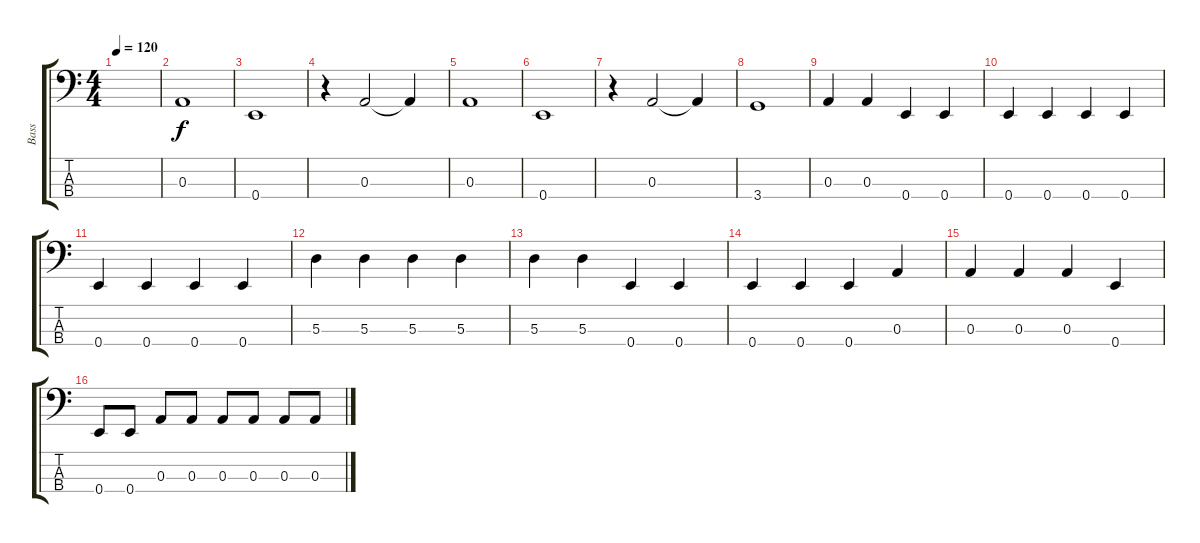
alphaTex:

\track ("Bass" "Bass") {instrument electricbasspick}
\staff {score tabs}
\tuning (G2 D2 A1 E1) {hide}
\ts (4 4)
\tempo 120
\clef f4
\ks c
|
0.3.1 |
0.4.1 |
r.4 0.3.2 0.3{t}.4 |
0.3.1 |
0.4.1 |
r.4 0.3.2 0.3{t}.4 |
3.4.1 |
0.3.4 0.3.4 0.4.4 0.4.4 |
0.4.4 0.4.4 0.4.4 0.4.4 |
0.4.4 0.4.4 0.4.4 0.4.4 |
5.3.4 5.3.4 5.3.4 5.3.4 |
5.3.4 5.3.4 0.4.4 0.4.4 |
0.4.4 0.4.4 0.4.4 0.3.4 |
0.3.4 0.3.4 0.3.4 0.4.4 |
0.4.8 0.4.8 0.3.8 0.3.8 0.3.8 0.3.8 0.3.8 0.3.8
